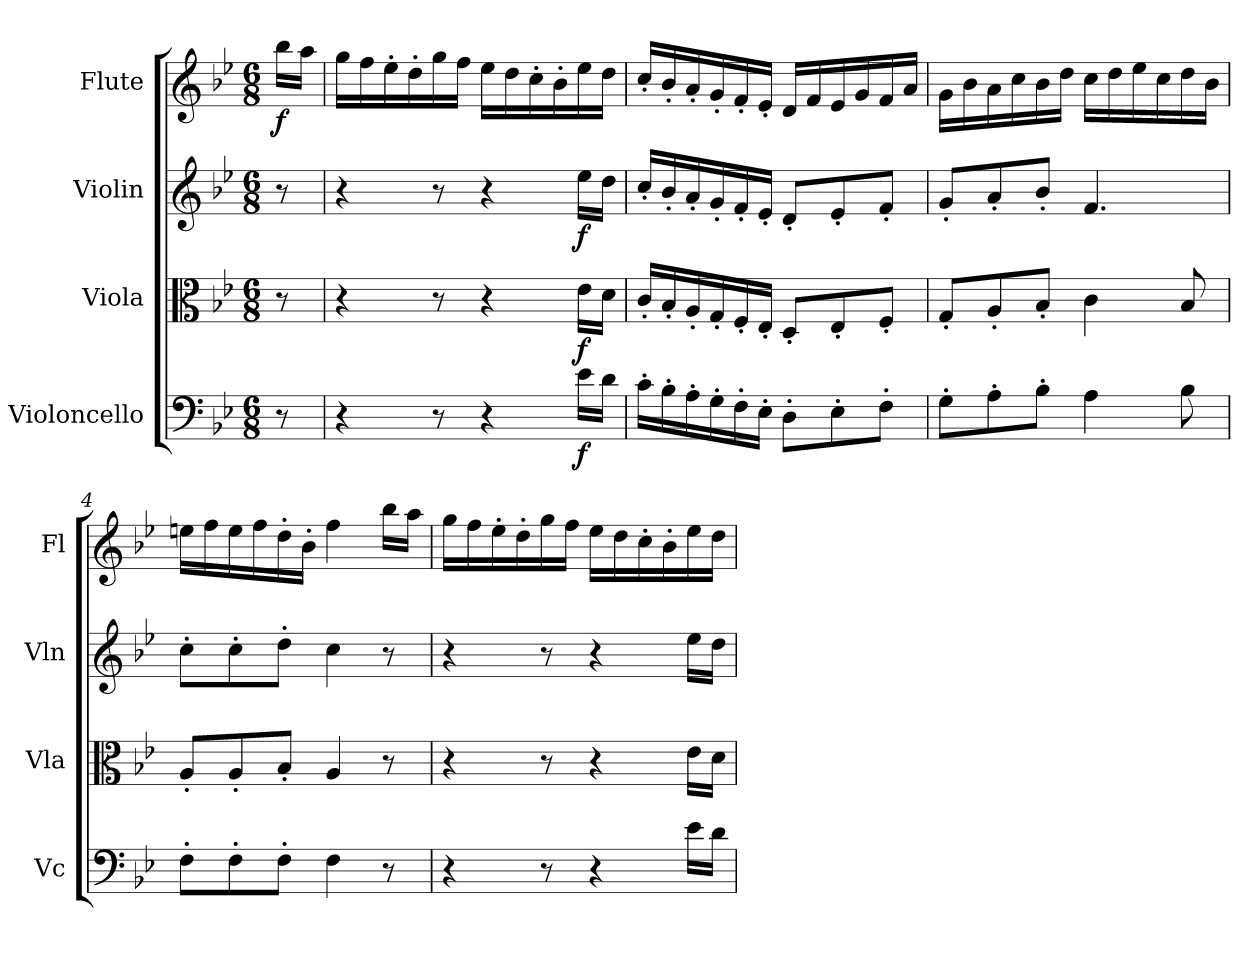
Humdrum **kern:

**kern	**dynam	**kern	**dynam	**kern	**dynam	**kern	**dynam
*part4	*part4	*part3	*part3	*part2	*part2	*part1	*part1
*staff4	*staff4	*staff3	*staff3	*staff2	*staff2	*staff1	*staff1
*I"Violoncello	*	*I"Viola	*	*I"Violin	*	*I"Flute	*
*I'Vc	*	*I'Vla	*	*I'Vln	*	*I'Fl	*
*clefF4	*	*clefC3	*	*clefG2	*	*clefG2	*
*k[b-e-]	*	*k[b-e-]	*	*k[b-e-]	*	*k[b-e-]	*
*B-:	*	*B-:	*	*B-:	*	*B-:	*
*M6/8	*	*M6/8	*	*M6/8	*	*M6/8	*
*MM120	*	*MM120	*	*MM120	*	*MM120	*
=	=	=	=	=	=	=	=
8r	.	8r	.	8r	.	16bb-\LL	f
.	.	.	.	.	.	16aa\JJ	.
=1	=1	=1	=1	=1	=1	=1	=1
4r	.	4r	.	4r	.	16gg\LL	.
.	.	.	.	.	.	16ff\	.
.	.	.	.	.	.	16ee-'\	.
.	.	.	.	.	.	16dd'\	.
8r	.	8r	.	8r	.	16gg\	.
.	.	.	.	.	.	16ff\JJ	.
4r	.	4r	.	4r	.	16ee-\LL	.
.	.	.	.	.	.	16dd\	.
.	.	.	.	.	.	16cc'\	.
.	.	.	.	.	.	16b-'\	.
16e-\LL	f	16e-\LL	f	16ee-\LL	f	16ee-\	.
16d\JJ	.	16d\JJ	.	16dd\JJ	.	16dd\JJ	.
=2	=2	=2	=2	=2	=2	=2	=2
16c'\LL	.	16c'/LL	.	16cc'/LL	.	16cc'/LL	.
16B-'\	.	16B-'/	.	16b-'/	.	16b-'/	.
16A'\	.	16A'/	.	16a'/	.	16a'/	.
16G'\	.	16G'/	.	16g'/	.	16g'/	.
16F'\	.	16F'/	.	16f'/	.	16f'/	.
16E-'\JJ	.	16E-'/JJ	.	16e-'/JJ	.	16e-'/JJ	.
8D'\L	.	8D'/L	.	8d'/L	.	16d/LL	.
.	.	.	.	.	.	16f/	.
8E-'\	.	8E-'/	.	8e-'/	.	16e-/	.
.	.	.	.	.	.	16g/	.
8F'\J	.	8F'/J	.	8f'/J	.	16f/	.
.	.	.	.	.	.	16a/JJ	.
=3	=3	=3	=3	=3	=3	=3	=3
8G'\L	.	8G'/L	.	8g'/L	.	16g\LL	.
.	.	.	.	.	.	16b-\	.
8A'\	.	8A'/	.	8a'/	.	16a\	.
.	.	.	.	.	.	16cc\	.
8B-'\J	.	8B-'/J	.	8b-'/J	.	16b-\	.
.	.	.	.	.	.	16dd\JJ	.
4A	.	4c	.	4.f	.	16cc\LL	.
.	.	.	.	.	.	16dd\	.
.	.	.	.	.	.	16ee-\	.
.	.	.	.	.	.	16cc\	.
8B-	.	8B-	.	.	.	16dd\	.
.	.	.	.	.	.	16b-\JJ	.
=4	=4	=4	=4	=4	=4	=4	=4
8F'\L	.	8A'/L	.	8cc'\L	.	16een\LL	.
.	.	.	.	.	.	16ff\	.
8F'\	.	8A'/	.	8cc'\	.	16ee\	.
.	.	.	.	.	.	16ff\	.
8F'\J	.	8B-'/J	.	8dd'\J	.	16dd'\	.
.	.	.	.	.	.	16b-'\JJ	.
4F	.	4A	.	4cc	.	4ff	.
8r	.	8r	.	8r	.	16bb-\LL	.
.	.	.	.	.	.	16aa\JJ	.
=5	=5	=5	=5	=5	=5	=5	=5
4r	.	4r	.	4r	.	16gg\LL	.
.	.	.	.	.	.	16ff\	.
.	.	.	.	.	.	16ee-'\	.
.	.	.	.	.	.	16dd'\	.
8r	.	8r	.	8r	.	16gg\	.
.	.	.	.	.	.	16ff\JJ	.
4r	.	4r	.	4r	.	16ee-\LL	.
.	.	.	.	.	.	16dd\	.
.	.	.	.	.	.	16cc'\	.
.	.	.	.	.	.	16b-'\	.
16e-\LL	.	16e-\LL	.	16ee-\LL	.	16ee-\	.
16d\JJ	.	16d\JJ	.	16dd\JJ	.	16dd\JJ	.
=	=	=	=	=	=	=	=
*-	*-	*-	*-	*-	*-	*-	*-
